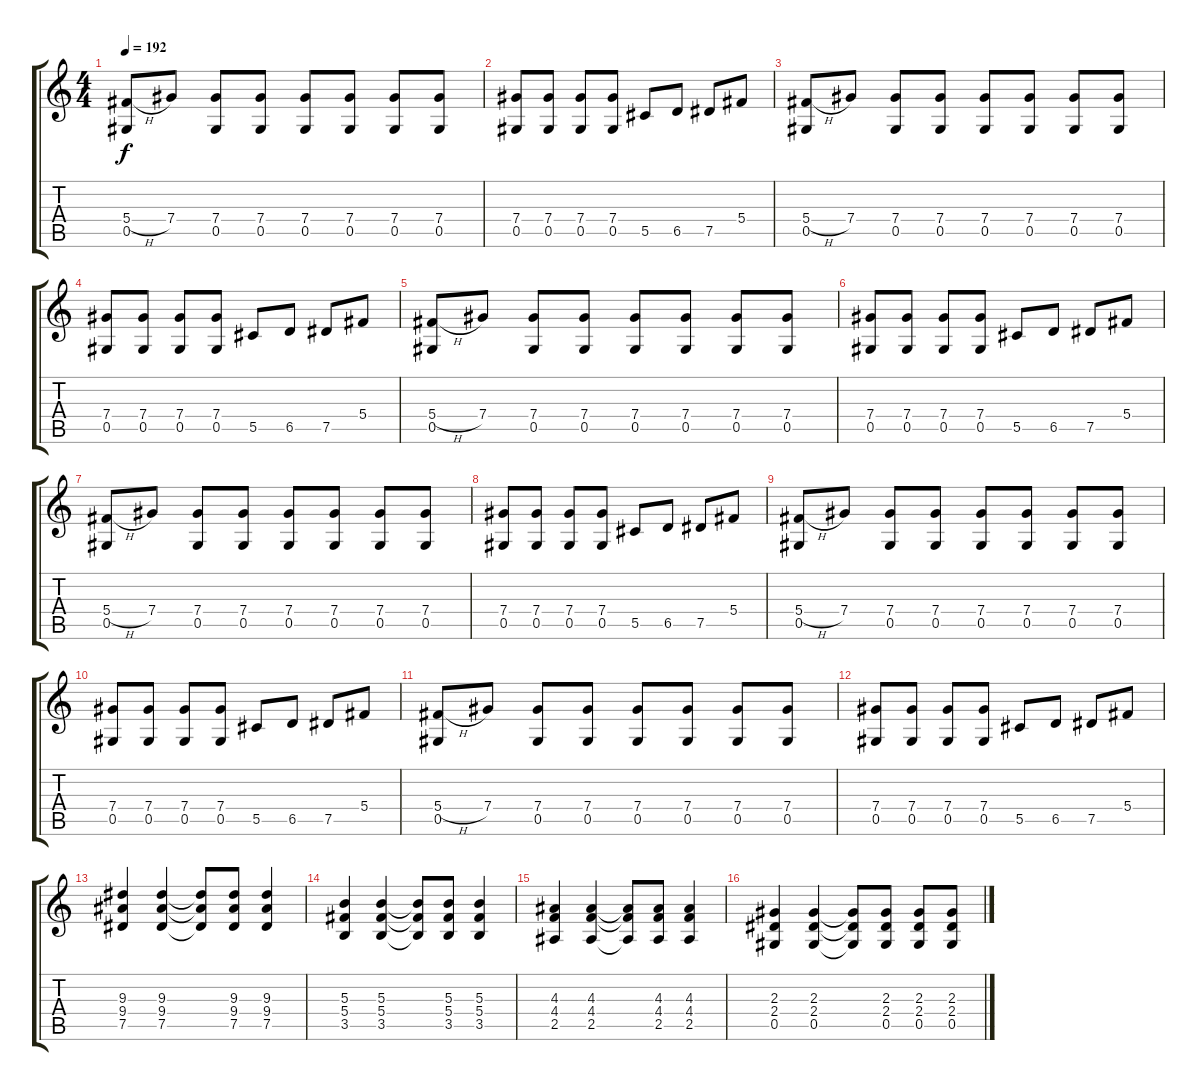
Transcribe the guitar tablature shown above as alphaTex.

\track "" {instrument distortionguitar}
\staff {score tabs}
\tuning (Eb4 Bb3 Gb3 Db3 Ab2 Eb2) {hide}
\ts (4 4)
\tempo 192
\clef g2
\ks c
(5.4{h} 0.5).8{dy f} 7.4.8 (7.4 0.5).8 (7.4 0.5).8 (7.4 0.5).8 (7.4 0.5).8 (7.4 0.5).8 (7.4 0.5).8 |
(7.4 0.5).8 (7.4 0.5).8 (7.4 0.5).8 (7.4 0.5).8 5.5.8 6.5.8 7.5.8 5.4.8 |
(5.4{h} 0.5).8 7.4.8 (7.4 0.5).8 (7.4 0.5).8 (7.4 0.5).8 (7.4 0.5).8 (7.4 0.5).8 (7.4 0.5).8 |
(7.4 0.5).8 (7.4 0.5).8 (7.4 0.5).8 (7.4 0.5).8 5.5.8 6.5.8 7.5.8 5.4.8 |
(5.4{h} 0.5).8 7.4.8 (7.4 0.5).8 (7.4 0.5).8 (7.4 0.5).8 (7.4 0.5).8 (7.4 0.5).8 (7.4 0.5).8 |
(7.4 0.5).8 (7.4 0.5).8 (7.4 0.5).8 (7.4 0.5).8 5.5.8 6.5.8 7.5.8 5.4.8 |
(5.4{h} 0.5).8 7.4.8 (7.4 0.5).8 (7.4 0.5).8 (7.4 0.5).8 (7.4 0.5).8 (7.4 0.5).8 (7.4 0.5).8 |
(7.4 0.5).8 (7.4 0.5).8 (7.4 0.5).8 (7.4 0.5).8 5.5.8 6.5.8 7.5.8 5.4.8 |
(5.4{h} 0.5).8 7.4.8 (7.4 0.5).8 (7.4 0.5).8 (7.4 0.5).8 (7.4 0.5).8 (7.4 0.5).8 (7.4 0.5).8 |
(7.4 0.5).8 (7.4 0.5).8 (7.4 0.5).8 (7.4 0.5).8 5.5.8 6.5.8 7.5.8 5.4.8 |
(5.4{h} 0.5).8 7.4.8 (7.4 0.5).8 (7.4 0.5).8 (7.4 0.5).8 (7.4 0.5).8 (7.4 0.5).8 (7.4 0.5).8 |
(7.4 0.5).8 (7.4 0.5).8 (7.4 0.5).8 (7.4 0.5).8 5.5.8 6.5.8 7.5.8 5.4.8 |
(9.3 9.4 7.5).4 (9.3 9.4 7.5).4 (9.3{t} 9.4{t} 7.5{t}).8 (9.3 9.4 7.5).8 (9.3 9.4 7.5).4 |
(5.3 5.4 3.5).4 (5.3 5.4 3.5).4 (5.3{t} 5.4{t} 3.5{t}).8 (5.3 5.4 3.5).8 (5.3 5.4 3.5).4 |
(4.3 4.4 2.5).4 (4.3 4.4 2.5).4 (4.3{t} 4.4{t} 2.5{t}).8 (4.3 4.4 2.5).8 (4.3 4.4 2.5).4 |
(2.3 2.4 0.5).4 (2.3 2.4 0.5).4 (2.3{t} 2.4{t} 0.5{t}).8 (2.3 2.4 0.5).8 (2.3 2.4 0.5).8 (2.3 2.4 0.5).8
